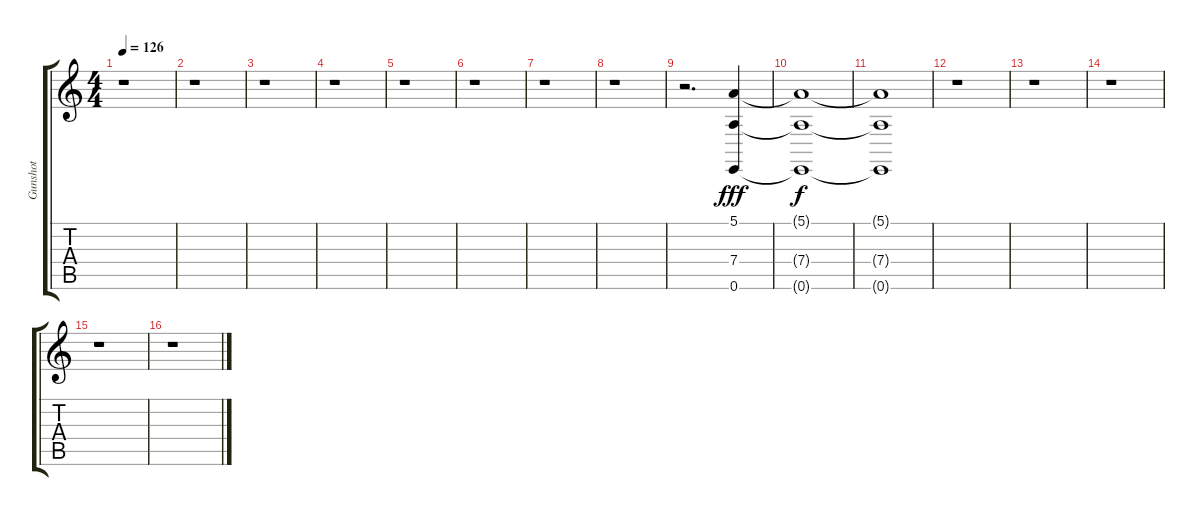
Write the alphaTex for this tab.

\track ("Gunshot" "Gunshot") {instrument gunshot}
\staff {score tabs}
\tuning (E4 B3 G3 D3 A2 E2) {hide}
\ts (4 4)
\tempo 126
\clef g2
\ks c
r.1{dy fff} |
r.1 |
r.1 |
r.1 |
r.1 |
r.1 |
r.1 |
r.1 |
r.2{d} (5.1 7.4 0.6).4 |
(5.1{t} 7.4{t} 0.6{t}).1{dy f} |
(5.1{t} 7.4{t} 0.6{t}).1 |
r.1 |
r.1 |
r.1 |
r.1 |
r.1
